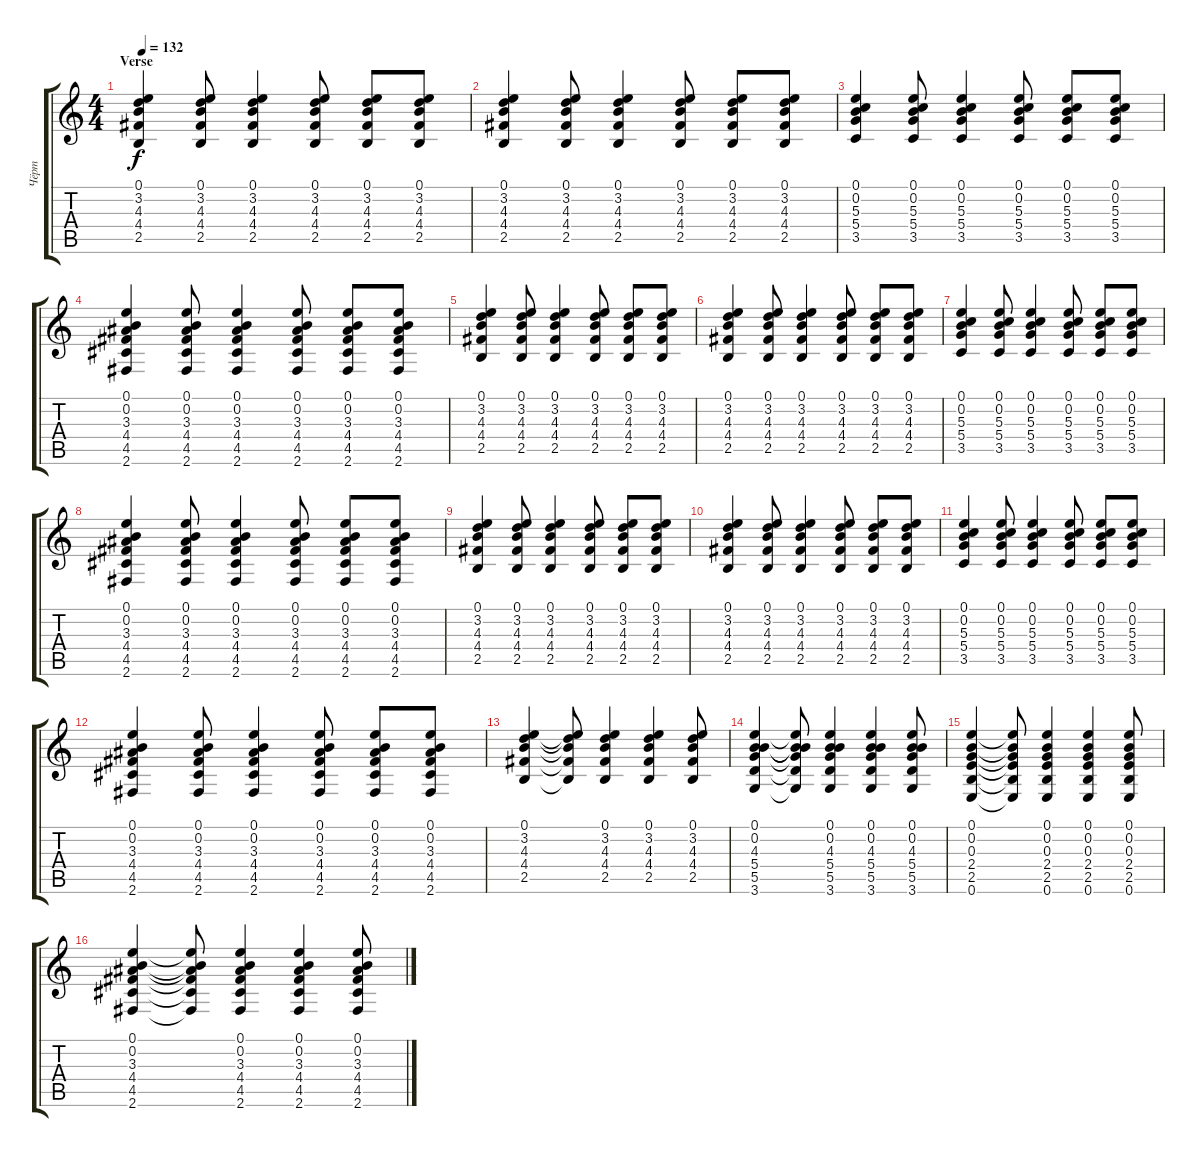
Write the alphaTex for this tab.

\track ("Чёрт" "Чёрт") {instrument acousticguitarsteel}
\staff {score tabs}
\tuning (E4 B3 G3 D3 A2 E2) {hide}
\ts (4 4)
\section ("" "Verse ")
\tempo 132
\clef g2
\ks c
(0.1 3.2 4.3 4.4 2.5).4{dy f} (0.1 3.2 4.3 4.4 2.5).8 (0.1 3.2 4.3 4.4 2.5).4 (0.1 3.2 4.3 4.4 2.5).8 (0.1 3.2 4.3 4.4 2.5).8 (0.1 3.2 4.3 4.4 2.5).8 |
(0.1 3.2 4.3 4.4 2.5).4 (0.1 3.2 4.3 4.4 2.5).8 (0.1 3.2 4.3 4.4 2.5).4 (0.1 3.2 4.3 4.4 2.5).8 (0.1 3.2 4.3 4.4 2.5).8 (0.1 3.2 4.3 4.4 2.5).8 |
(0.1 0.2 5.3 5.4 3.5).4 (0.1 0.2 5.3 5.4 3.5).8 (0.1 0.2 5.3 5.4 3.5).4 (0.1 0.2 5.3 5.4 3.5).8 (0.1 0.2 5.3 5.4 3.5).8 (0.1 0.2 5.3 5.4 3.5).8 |
(0.1 0.2 3.3 4.4 4.5 2.6).4 (0.1 0.2 3.3 4.4 4.5 2.6).8 (0.1 0.2 3.3 4.4 4.5 2.6).4 (0.1 0.2 3.3 4.4 4.5 2.6).8 (0.1 0.2 3.3 4.4 4.5 2.6).8 (0.1 0.2 3.3 4.4 4.5 2.6).8 |
(0.1 3.2 4.3 4.4 2.5).4 (0.1 3.2 4.3 4.4 2.5).8 (0.1 3.2 4.3 4.4 2.5).4 (0.1 3.2 4.3 4.4 2.5).8 (0.1 3.2 4.3 4.4 2.5).8 (0.1 3.2 4.3 4.4 2.5).8 |
(0.1 3.2 4.3 4.4 2.5).4 (0.1 3.2 4.3 4.4 2.5).8 (0.1 3.2 4.3 4.4 2.5).4 (0.1 3.2 4.3 4.4 2.5).8 (0.1 3.2 4.3 4.4 2.5).8 (0.1 3.2 4.3 4.4 2.5).8 |
(0.1 0.2 5.3 5.4 3.5).4 (0.1 0.2 5.3 5.4 3.5).8 (0.1 0.2 5.3 5.4 3.5).4 (0.1 0.2 5.3 5.4 3.5).8 (0.1 0.2 5.3 5.4 3.5).8 (0.1 0.2 5.3 5.4 3.5).8 |
(0.1 0.2 3.3 4.4 4.5 2.6).4 (0.1 0.2 3.3 4.4 4.5 2.6).8 (0.1 0.2 3.3 4.4 4.5 2.6).4 (0.1 0.2 3.3 4.4 4.5 2.6).8 (0.1 0.2 3.3 4.4 4.5 2.6).8 (0.1 0.2 3.3 4.4 4.5 2.6).8 |
(0.1 3.2 4.3 4.4 2.5).4 (0.1 3.2 4.3 4.4 2.5).8 (0.1 3.2 4.3 4.4 2.5).4 (0.1 3.2 4.3 4.4 2.5).8 (0.1 3.2 4.3 4.4 2.5).8 (0.1 3.2 4.3 4.4 2.5).8 |
(0.1 3.2 4.3 4.4 2.5).4 (0.1 3.2 4.3 4.4 2.5).8 (0.1 3.2 4.3 4.4 2.5).4 (0.1 3.2 4.3 4.4 2.5).8 (0.1 3.2 4.3 4.4 2.5).8 (0.1 3.2 4.3 4.4 2.5).8 |
(0.1 0.2 5.3 5.4 3.5).4 (0.1 0.2 5.3 5.4 3.5).8 (0.1 0.2 5.3 5.4 3.5).4 (0.1 0.2 5.3 5.4 3.5).8 (0.1 0.2 5.3 5.4 3.5).8 (0.1 0.2 5.3 5.4 3.5).8 |
(0.1 0.2 3.3 4.4 4.5 2.6).4 (0.1 0.2 3.3 4.4 4.5 2.6).8 (0.1 0.2 3.3 4.4 4.5 2.6).4 (0.1 0.2 3.3 4.4 4.5 2.6).8 (0.1 0.2 3.3 4.4 4.5 2.6).8 (0.1 0.2 3.3 4.4 4.5 2.6).8 |
(0.1 3.2 4.3 4.4 2.5).4 (0.1{t} 3.2{t} 4.3{t} 4.4{t} 2.5{t}).8 (0.1 3.2 4.3 4.4 2.5).4 (0.1 3.2 4.3 4.4 2.5).4 (0.1 3.2 4.3 4.4 2.5).8 |
(0.1 0.2 4.3 5.4 5.5 3.6).4 (0.1{t} 0.2{t} 4.3{t} 5.4{t} 5.5{t} 3.6{t}).8 (0.1 0.2 4.3 5.4 5.5 3.6).4 (0.1 0.2 4.3 5.4 5.5 3.6).4 (0.1 0.2 4.3 5.4 5.5 3.6).8 |
(0.1 0.2 0.3 2.4 2.5 0.6).4 (0.1{t} 0.2{t} 0.3{t} 2.4{t} 2.5{t} 0.6{t}).8 (0.1 0.2 0.3 2.4 2.5 0.6).4 (0.1 0.2 0.3 2.4 2.5 0.6).4 (0.1 0.2 0.3 2.4 2.5 0.6).8 |
(0.1 0.2 3.3 4.4 4.5 2.6).4 (0.1{t} 0.2{t} 3.3{t} 4.4{t} 4.5{t} 2.6{t}).8 (0.1 0.2 3.3 4.4 4.5 2.6).4 (0.1 0.2 3.3 4.4 4.5 2.6).4 (0.1 0.2 3.3 4.4 4.5 2.6).8
